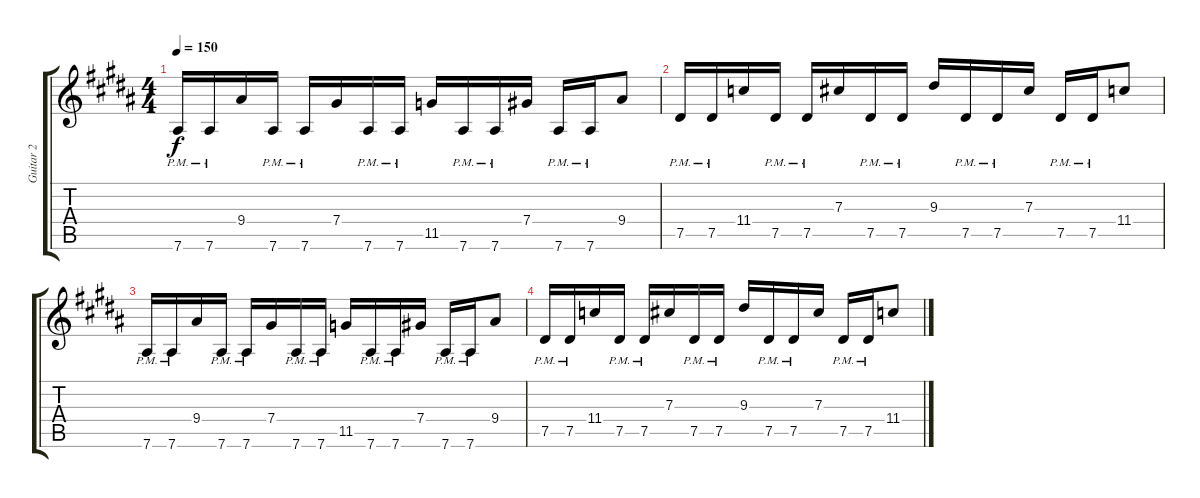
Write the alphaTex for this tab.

\track ("Guitar 2" "Guitar 2") {instrument distortionguitar}
\staff {score tabs}
\tuning (Eb4 Bb3 Gb3 Db3 Ab2 Eb2) {hide}
\ts (4 4)
\tempo 150
\clef g2
\ks b
7.6{pm}.16{dy f} 7.6{pm}.16 9.4.16 7.6{pm}.16 7.6{pm}.16 7.4.16 7.6{pm}.16 7.6{pm}.16 11.5.16 7.6{pm}.16 7.6{pm}.16 7.4.16 7.6{pm}.16 7.6{pm}.16 9.4.8 |
7.5{pm}.16 7.5{pm}.16 11.4.16 7.5{pm}.16 7.5{pm}.16 7.3.16 7.5{pm}.16 7.5{pm}.16 9.3.16 7.5{pm}.16 7.5{pm}.16 7.3.16 7.5{pm}.16 7.5{pm}.16 11.4.8 |
7.6{pm}.16 7.6{pm}.16 9.4.16 7.6{pm}.16 7.6{pm}.16 7.4.16 7.6{pm}.16 7.6{pm}.16 11.5.16 7.6{pm}.16 7.6{pm}.16 7.4.16 7.6{pm}.16 7.6{pm}.16 9.4.8 |
7.5{pm}.16 7.5{pm}.16 11.4.16 7.5{pm}.16 7.5{pm}.16 7.3.16 7.5{pm}.16 7.5{pm}.16 9.3.16 7.5{pm}.16 7.5{pm}.16 7.3.16 7.5{pm}.16 7.5{pm}.16 11.4.8
